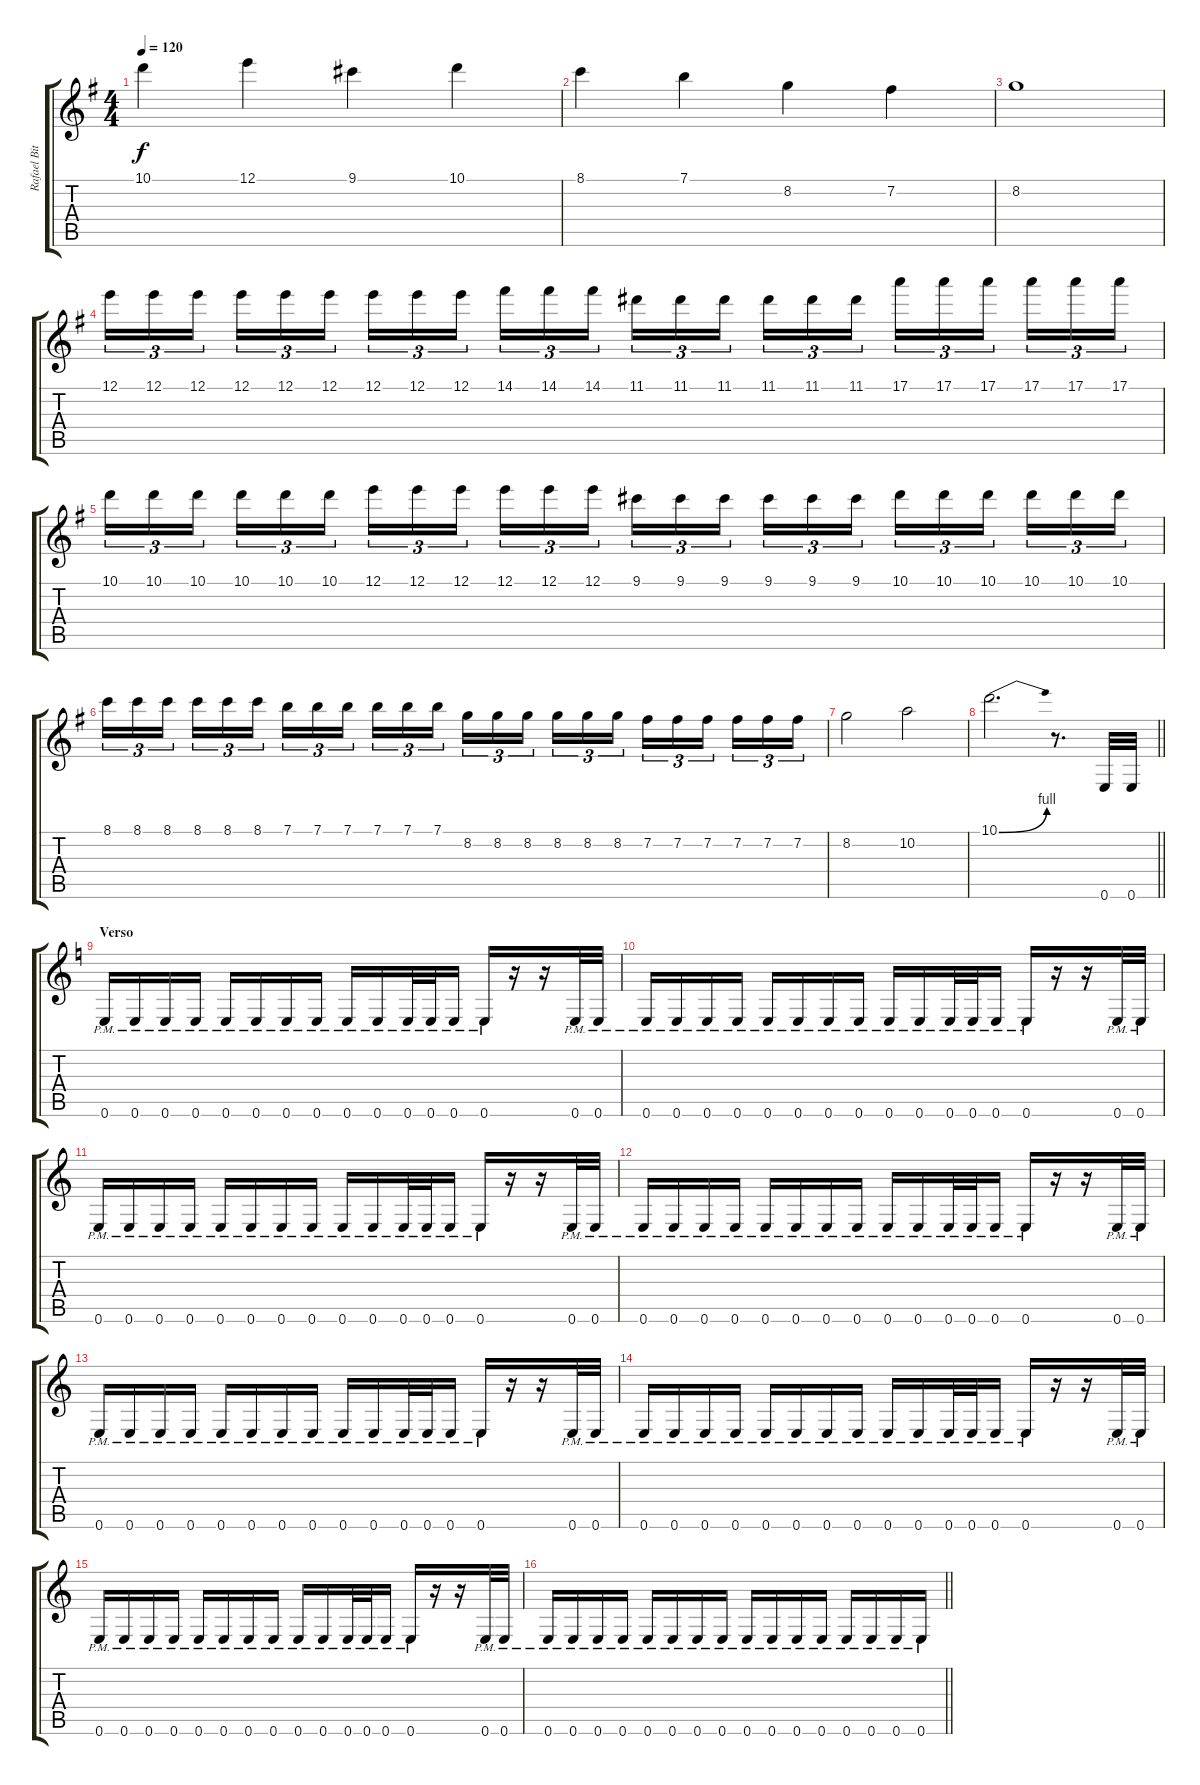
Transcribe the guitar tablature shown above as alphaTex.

\track ("Rafael Bittencourt" "Rafael Bit") {instrument distortionguitar}
\staff {score tabs}
\tuning (E4 B3 G3 D3 A2 E2) {hide}
\ts (4 4)
\tempo 120
\clef g2
\ks eminor
10.1.4{dy f} 12.1.4 9.1.4 10.1.4 |
8.1.4 7.1.4 8.2.4 7.2.4 |
8.2.1 |
12.1.16{tu (3 2)} 12.1.16{tu (3 2)} 12.1.16{tu (3 2)} 12.1.16{tu (3 2)} 12.1.16{tu (3 2)} 12.1.16{tu (3 2)} 12.1.16{tu (3 2)} 12.1.16{tu (3 2)} 12.1.16{tu (3 2)} 14.1.16{tu (3 2)} 14.1.16{tu (3 2)} 14.1.16{tu (3 2)} 11.1.16{tu (3 2)} 11.1.16{tu (3 2)} 11.1.16{tu (3 2)} 11.1.16{tu (3 2)} 11.1.16{tu (3 2)} 11.1.16{tu (3 2)} 17.1.16{tu (3 2)} 17.1.16{tu (3 2)} 17.1.16{tu (3 2)} 17.1.16{tu (3 2)} 17.1.16{tu (3 2)} 17.1.16{tu (3 2)} |
10.1.16{tu (3 2)} 10.1.16{tu (3 2)} 10.1.16{tu (3 2)} 10.1.16{tu (3 2)} 10.1.16{tu (3 2)} 10.1.16{tu (3 2)} 12.1.16{tu (3 2)} 12.1.16{tu (3 2)} 12.1.16{tu (3 2)} 12.1.16{tu (3 2)} 12.1.16{tu (3 2)} 12.1.16{tu (3 2)} 9.1.16{tu (3 2)} 9.1.16{tu (3 2)} 9.1.16{tu (3 2)} 9.1.16{tu (3 2)} 9.1.16{tu (3 2)} 9.1.16{tu (3 2)} 10.1.16{tu (3 2)} 10.1.16{tu (3 2)} 10.1.16{tu (3 2)} 10.1.16{tu (3 2)} 10.1.16{tu (3 2)} 10.1.16{tu (3 2)} |
8.1.16{tu (3 2)} 8.1.16{tu (3 2)} 8.1.16{tu (3 2)} 8.1.16{tu (3 2)} 8.1.16{tu (3 2)} 8.1.16{tu (3 2)} 7.1.16{tu (3 2)} 7.1.16{tu (3 2)} 7.1.16{tu (3 2)} 7.1.16{tu (3 2)} 7.1.16{tu (3 2)} 7.1.16{tu (3 2)} 8.2.16{tu (3 2)} 8.2.16{tu (3 2)} 8.2.16{tu (3 2)} 8.2.16{tu (3 2)} 8.2.16{tu (3 2)} 8.2.16{tu (3 2)} 7.2.16{tu (3 2)} 7.2.16{tu (3 2)} 7.2.16{tu (3 2)} 7.2.16{tu (3 2)} 7.2.16{tu (3 2)} 7.2.16{tu (3 2)} |
8.2.2 10.2.2 |
\barLineRight lightlight
10.1{be (bend 0 0 60 4)}.2{d} r.8{d} 0.6.32 0.6.32 |
\section ("" "Verso")
\ks c
0.6{pm}.16 0.6{pm}.16 0.6{pm}.16 0.6{pm}.16 0.6{pm}.16 0.6{pm}.16 0.6{pm}.16 0.6{pm}.16 0.6{pm}.16 0.6{pm}.16 0.6{pm}.32 0.6{pm}.32 0.6{pm}.16 0.6{pm}.16 r.16 r.16 0.6{pm}.32 0.6{pm}.32 |
0.6{pm}.16 0.6{pm}.16 0.6{pm}.16 0.6{pm}.16 0.6{pm}.16 0.6{pm}.16 0.6{pm}.16 0.6{pm}.16 0.6{pm}.16 0.6{pm}.16 0.6{pm}.32 0.6{pm}.32 0.6{pm}.16 0.6{pm}.16 r.16 r.16 0.6{pm}.32 0.6{pm}.32 |
0.6{pm}.16 0.6{pm}.16 0.6{pm}.16 0.6{pm}.16 0.6{pm}.16 0.6{pm}.16 0.6{pm}.16 0.6{pm}.16 0.6{pm}.16 0.6{pm}.16 0.6{pm}.32 0.6{pm}.32 0.6{pm}.16 0.6{pm}.16 r.16 r.16 0.6{pm}.32 0.6{pm}.32 |
0.6{pm}.16 0.6{pm}.16 0.6{pm}.16 0.6{pm}.16 0.6{pm}.16 0.6{pm}.16 0.6{pm}.16 0.6{pm}.16 0.6{pm}.16 0.6{pm}.16 0.6{pm}.32 0.6{pm}.32 0.6{pm}.16 0.6{pm}.16 r.16 r.16 0.6{pm}.32 0.6{pm}.32 |
0.6{pm}.16 0.6{pm}.16 0.6{pm}.16 0.6{pm}.16 0.6{pm}.16 0.6{pm}.16 0.6{pm}.16 0.6{pm}.16 0.6{pm}.16 0.6{pm}.16 0.6{pm}.32 0.6{pm}.32 0.6{pm}.16 0.6{pm}.16 r.16 r.16 0.6{pm}.32 0.6{pm}.32 |
0.6{pm}.16 0.6{pm}.16 0.6{pm}.16 0.6{pm}.16 0.6{pm}.16 0.6{pm}.16 0.6{pm}.16 0.6{pm}.16 0.6{pm}.16 0.6{pm}.16 0.6{pm}.32 0.6{pm}.32 0.6{pm}.16 0.6{pm}.16 r.16 r.16 0.6{pm}.32 0.6{pm}.32 |
0.6{pm}.16 0.6{pm}.16 0.6{pm}.16 0.6{pm}.16 0.6{pm}.16 0.6{pm}.16 0.6{pm}.16 0.6{pm}.16 0.6{pm}.16 0.6{pm}.16 0.6{pm}.32 0.6{pm}.32 0.6{pm}.16 0.6{pm}.16 r.16 r.16 0.6{pm}.32 0.6{pm}.32 |
\barLineRight lightlight
0.6{pm}.16 0.6{pm}.16 0.6{pm}.16 0.6{pm}.16 0.6{pm}.16 0.6{pm}.16 0.6{pm}.16 0.6{pm}.16 0.6{pm}.16 0.6{pm}.16 0.6{pm}.16 0.6{pm}.16 0.6{pm}.16 0.6{pm}.16 0.6{pm}.16 0.6{pm}.16
